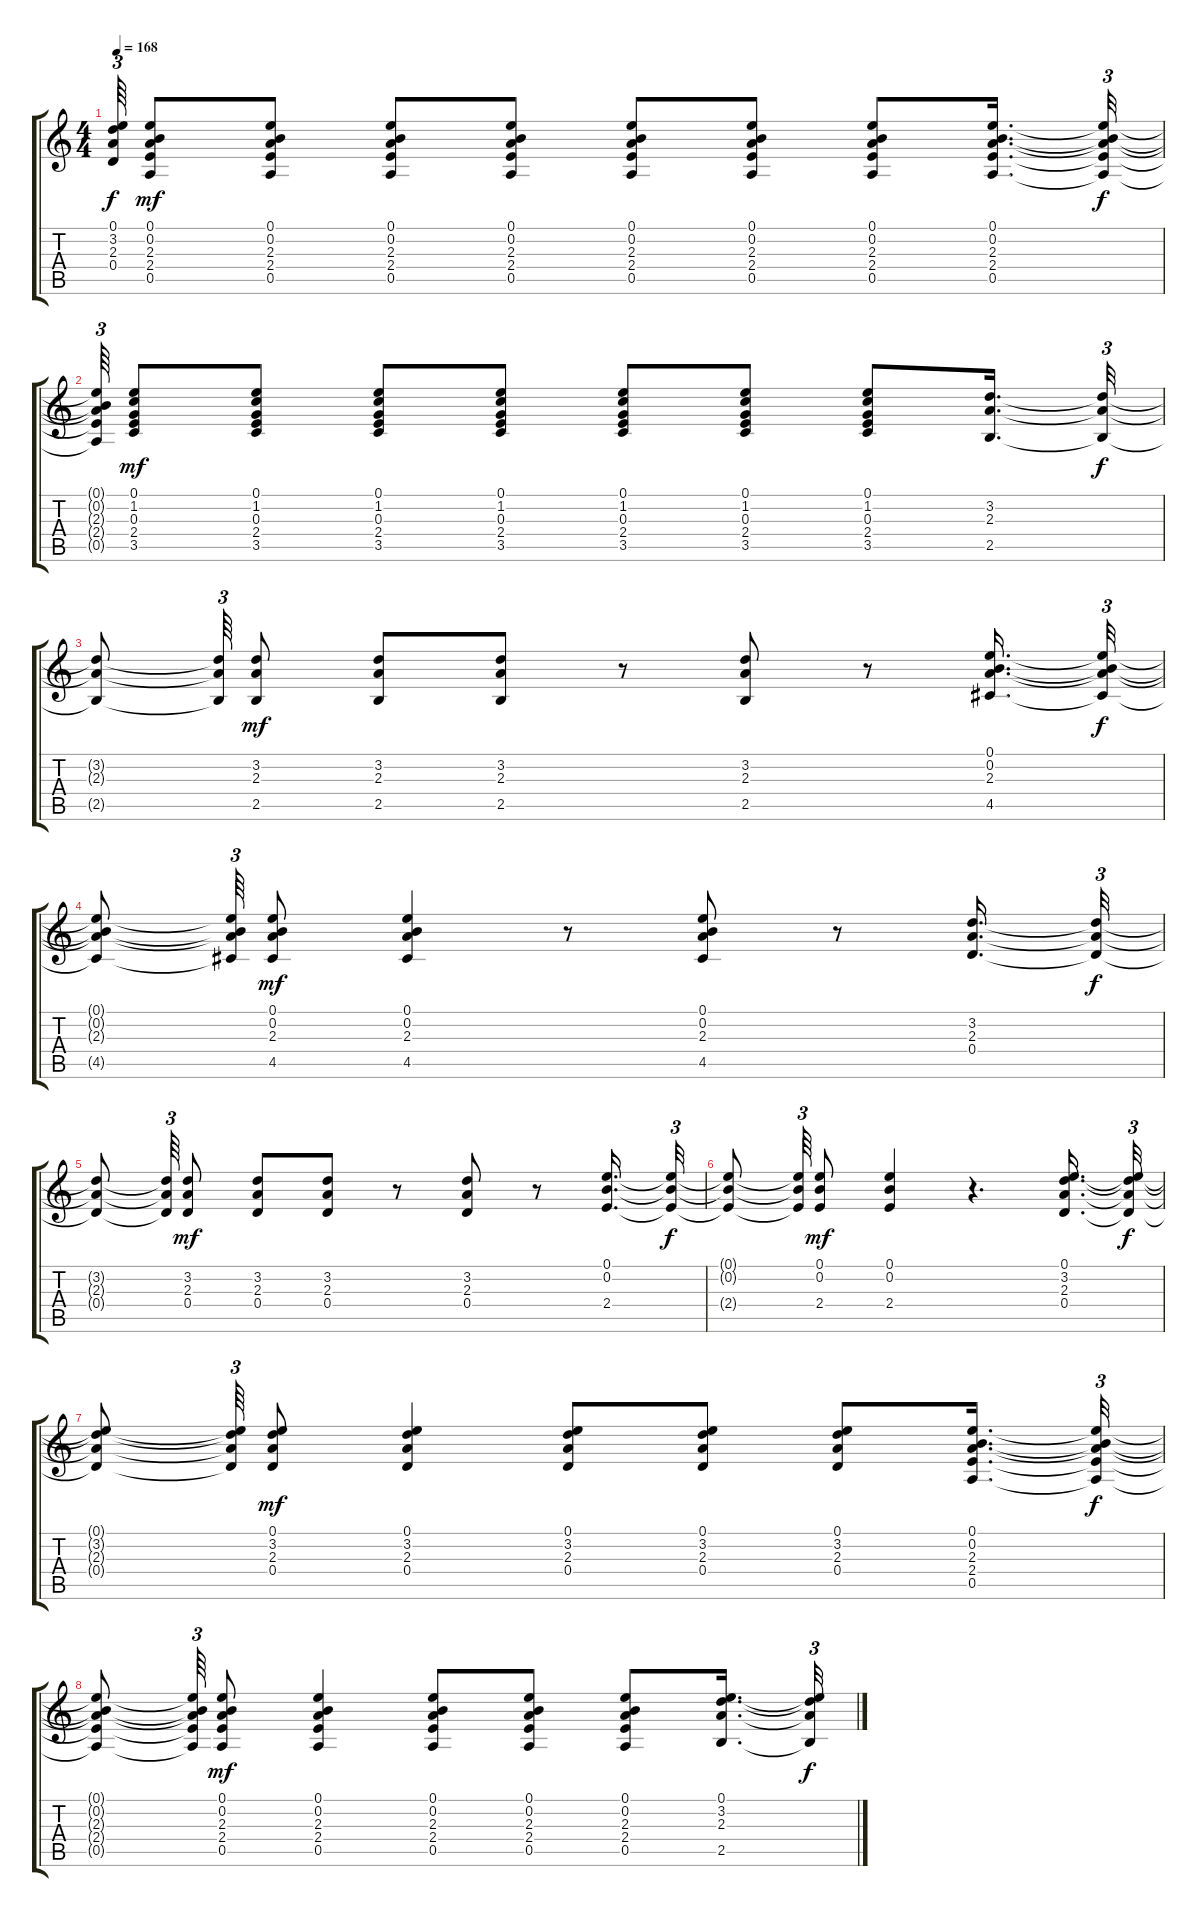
\track "" {instrument overdrivenguitar}
\staff {score tabs}
\tuning (E4 B3 G3 D3 A2 E2) {hide}
\ts (4 4)
\tempo 168
\clef g2
\ks c
(0.1{t} 3.2{t} 2.3{t} 0.4{t}).64{tu (3 2) dy f} (0.1 0.2 2.3 2.4 0.5).8{dy mf} (0.1 0.2 2.3 2.4 0.5).8 (0.1 0.2 2.3 2.4 0.5).8 (0.1 0.2 2.3 2.4 0.5).8 (0.1 0.2 2.3 2.4 0.5).8 (0.1 0.2 2.3 2.4 0.5).8 (0.1 0.2 2.3 2.4 0.5).8 (0.1 0.2 2.3 2.4 0.5).16{d} (0.1{t} 0.2{t} 2.3{t} 2.4{t} 0.5{t}).32{tu (3 2) dy f} |
(0.1{t} 0.2{t} 2.3{t} 2.4{t} 0.5{t}).64{tu (3 2)} (0.1 1.2 0.3 2.4 3.5).8{dy mf} (0.1 1.2 0.3 2.4 3.5).8 (0.1 1.2 0.3 2.4 3.5).8 (0.1 1.2 0.3 2.4 3.5).8 (0.1 1.2 0.3 2.4 3.5).8 (0.1 1.2 0.3 2.4 3.5).8 (0.1 1.2 0.3 2.4 3.5).8 (3.2 2.3 2.5).16{d} (3.2{t} 2.3{t} 2.5{t}).32{tu (3 2) dy f} |
(3.2{t} 2.3{t} 2.5{t}).8 (3.2{t} 2.3{t} 2.5{t}).64{tu (3 2)} (3.2 2.3 2.5).8{dy mf} (3.2 2.3 2.5).8 (3.2 2.3 2.5).8 r.8 (3.2 2.3 2.5).8 r.8 (0.1 0.2 2.3 4.5).16{d} (0.1{t} 0.2{t} 2.3{t} 4.5{t}).32{tu (3 2) dy f} |
(0.1{t} 0.2{t} 2.3{t} 4.5{t}).8 (0.1{t} 0.2{t} 2.3{t} 4.5{t}).64{tu (3 2)} (0.1 0.2 2.3 4.5).8{dy mf} (0.1 0.2 2.3 4.5).4 r.8 (0.1 0.2 2.3 4.5).8 r.8 (3.2 2.3 0.4).16{d} (3.2{t} 2.3{t} 0.4{t}).32{tu (3 2) dy f} |
(3.2{t} 2.3{t} 0.4{t}).8 (3.2{t} 2.3{t} 0.4{t}).64{tu (3 2)} (3.2 2.3 0.4).8{dy mf} (3.2 2.3 0.4).8 (3.2 2.3 0.4).8 r.8 (3.2 2.3 0.4).8 r.8 (0.1 0.2 2.4).16{d} (0.1{t} 0.2{t} 2.4{t}).32{tu (3 2) dy f} |
(0.1{t} 0.2{t} 2.4{t}).8 (0.1{t} 0.2{t} 2.4{t}).64{tu (3 2)} (0.1 0.2 2.4).8{dy mf} (0.1 0.2 2.4).4 r.4{d} (0.1 3.2 2.3 0.4).16{d} (0.1{t} 3.2{t} 2.3{t} 0.4{t}).32{tu (3 2) dy f} |
(0.1{t} 3.2{t} 2.3{t} 0.4{t}).8 (0.1{t} 3.2{t} 2.3{t} 0.4{t}).64{tu (3 2)} (0.1 3.2 2.3 0.4).8{dy mf} (0.1 3.2 2.3 0.4).4 (0.1 3.2 2.3 0.4).8 (0.1 3.2 2.3 0.4).8 (0.1 3.2 2.3 0.4).8 (0.1 0.2 2.3 2.4 0.5).16{d} (0.1{t} 0.2{t} 2.3{t} 2.4{t} 0.5{t}).32{tu (3 2) dy f} |
(0.1{t} 0.2{t} 2.3{t} 2.4{t} 0.5{t}).8 (0.1{t} 0.2{t} 2.3{t} 2.4{t} 0.5{t}).64{tu (3 2)} (0.1 0.2 2.3 2.4 0.5).8{dy mf} (0.1 0.2 2.3 2.4 0.5).4 (0.1 0.2 2.3 2.4 0.5).8 (0.1 0.2 2.3 2.4 0.5).8 (0.1 0.2 2.3 2.4 0.5).8 (0.1 3.2 2.3 2.5).16{d} (0.1{t} 3.2{t} 2.3{t} 2.5{t}).32{tu (3 2) dy f}
